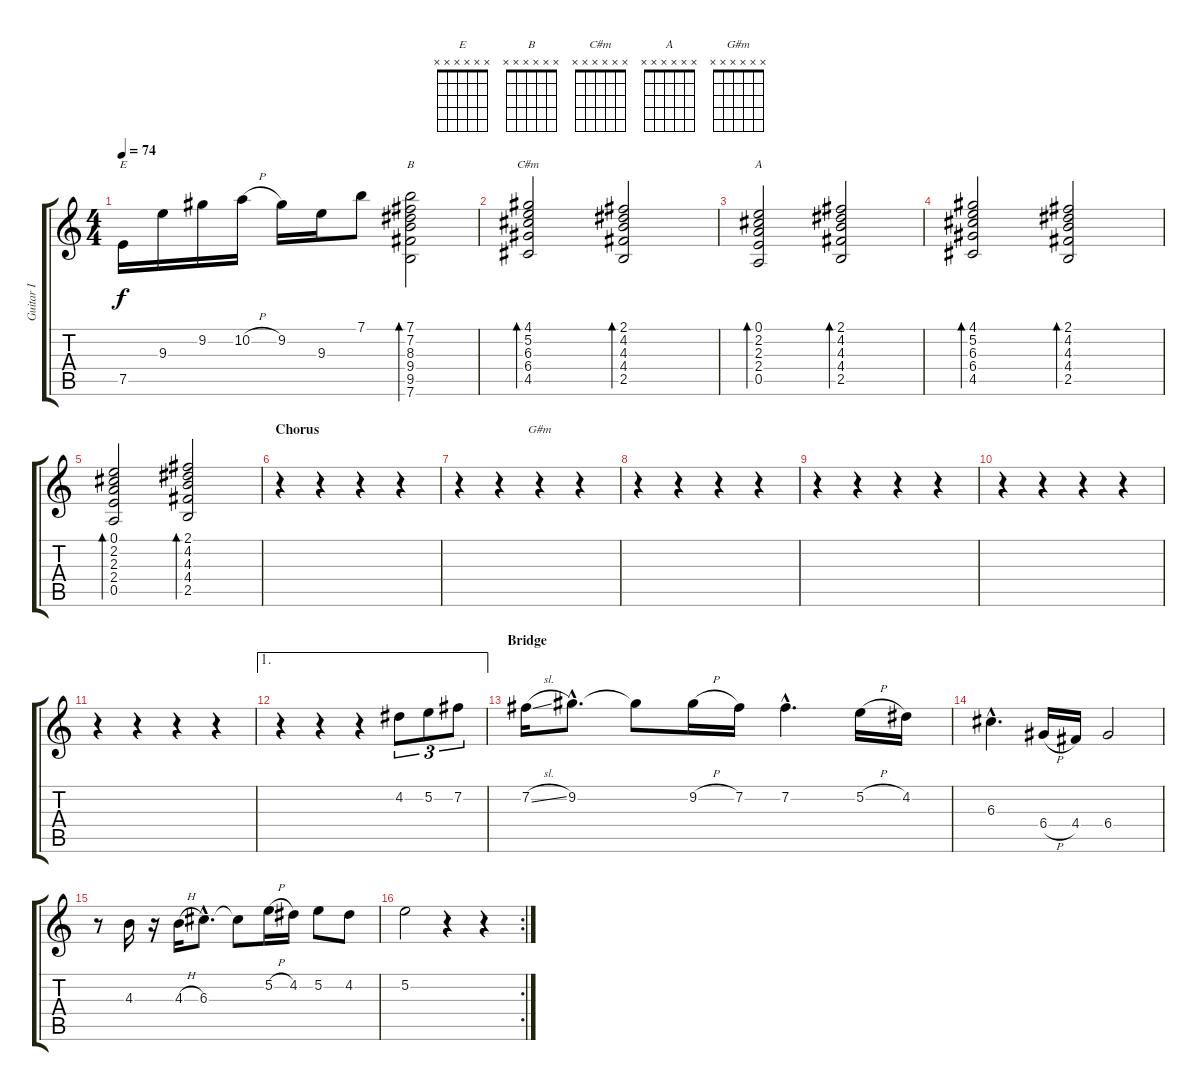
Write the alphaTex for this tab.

\track ("Guitar I" "Guitar I") {instrument electricguitarclean}
\staff {score tabs}
\tuning (E4 B3 G3 D3 A2 E2) {hide}
\chord ("E" x x x x x x)
\chord ("B" x x x x x x)
\chord ("C#m" x x x x x x)
\chord ("A" x x x x x x)
\chord ("G#m" x x x x x x)
\ts (4 4)
\tempo 74
\clef g2
\ks c
7.5.16{ch "E" dy f} 9.3.16 9.2.16 10.2{h}.16 9.2.16 9.3.16 7.1.8 (7.1 7.2 8.3 9.4 9.5 7.6).2{bd 120 ch "B"} |
(4.1 5.2 6.3 6.4 4.5).2{bd 120 ch "C#m"} (2.1 4.2 4.3 4.4 2.5).2{bd 120} |
(0.1 2.2 2.3 2.4 0.5).2{bd 120 ch "A"} (2.1 4.2 4.3 4.4 2.5).2{bd 120} |
(4.1 5.2 6.3 6.4 4.5).2{bd 120} (2.1 4.2 4.3 4.4 2.5).2{bd 120} |
(0.1 2.2 2.3 2.4 0.5).2{bd 120} (2.1 4.2 4.3 4.4 2.5).2{bd 120} |
\section ("" "Chorus")
r.4 r.4 r.4 r.4 |
r.4 r.4 r.4{ch "G#m"} r.4 |
r.4 r.4 r.4 r.4 |
r.4 r.4 r.4 r.4 |
r.4 r.4 r.4 r.4 |
r.4 r.4 r.4 r.4 |
\ae 1
r.4 r.4 r.4 4.2.8{tu (3 2) volume 13 instrument overdrivenguitar} 5.2.8{tu (3 2)} 7.2.8{tu (3 2)} |
\section ("" "Bridge")
7.2{sl}.16 9.2{hac}.8{d} 9.2{t}.8 9.2{h}.16 7.2.16 7.2{hac}.4{d} 5.2{h}.16 4.2.16 |
6.3{hac}.4{d} 6.4{h}.16 4.4.16 6.4.2 |
r.8 4.3.16 r.16 4.3{h}.16 6.3{hac}.8{d} 6.3{t}.8 5.2{h}.16 4.2.16 5.2.8 4.2.8 |
\rc 2
5.2.2 r.4 r.4
